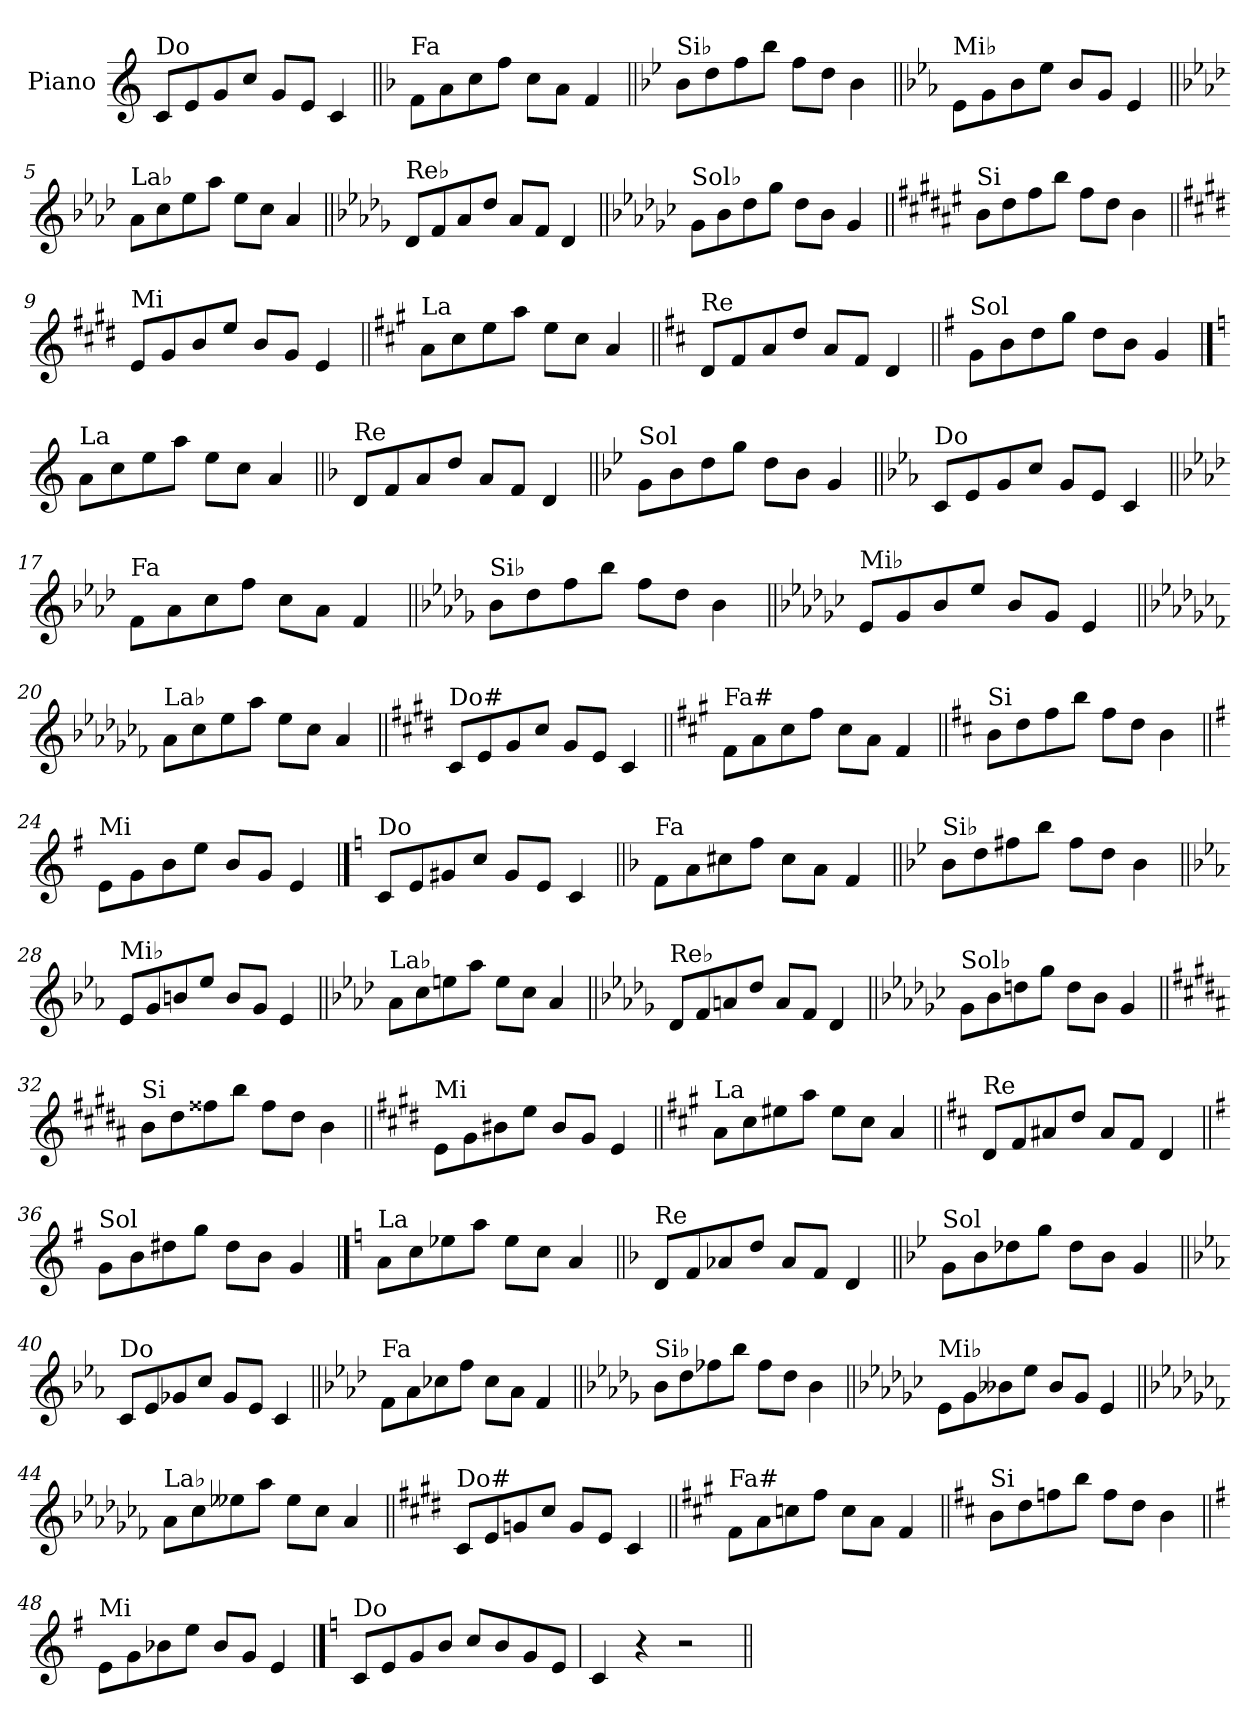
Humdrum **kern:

**kern
*part1
*staff1
*I"Piano
*I'Pno.
*clefG2
*k[]
=1
!LO:TX:a:t=Do
8c/L
8e/
8g/
8cc/J
8g/L
8e/J
4c/
=2||
*k[b-]
!LO:TX:a:t=Fa
8f\L
8a\
8cc\
8ff\J
8cc\L
8a\J
4f/
=3||
*k[b-e-]
!LO:TX:a:t=Si♭
8b-\L
8dd\
8ff\
8bb-\J
8ff\L
8dd\J
4b-\
=4||
*k[b-e-a-]
!LO:TX:a:t=Mi♭
8e-\L
8g\
8b-\
8ee-\J
8b-/L
8g/J
4e-/
!!LO:LB:g=z
=5||
*k[b-e-a-d-]
!LO:TX:a:t=La♭
8a-\L
8cc\
8ee-\
8aa-\J
8ee-\L
8cc\J
4a-/
=6||
*k[b-e-a-d-g-]
!LO:TX:a:t=Re♭
8d-/L
8f/
8a-/
8dd-/J
8a-/L
8f/J
4d-/
=7||
*k[b-e-a-d-g-c-]
!LO:TX:a:t=Sol♭
8g-\L
8b-\
8dd-\
8gg-\J
8dd-\L
8b-\J
4g-/
=8||
*k[f#c#g#d#a#e#]
!LO:TX:a:t=Si
8b\L
8dd#\
8ff#\
8bb\J
8ff#\L
8dd#\J
4b\
!!LO:LB:g=z
=9||
*k[f#c#g#d#]
!LO:TX:a:t=Mi
8e/L
8g#/
8b/
8ee/J
8b/L
8g#/J
4e/
=10||
*k[f#c#g#]
!LO:TX:a:t=La
8a\L
8cc#\
8ee\
8aa\J
8ee\L
8cc#\J
4a/
=11||
*k[f#c#]
!LO:TX:a:t=Re
8d/L
8f#/
8a/
8dd/J
8a/L
8f#/J
4d/
=12||
*k[f#]
!LO:TX:a:t=Sol
8g\L
8b\
8dd\
8gg\J
8dd\L
8b\J
4g/
!!LO:LB:g=z
==13
*k[]
!LO:TX:a:t=La
8a\L
8cc\
8ee\
8aa\J
8ee\L
8cc\J
4a/
=14||
*k[b-]
!LO:TX:a:t=Re
8d/L
8f/
8a/
8dd/J
8a/L
8f/J
4d/
=15||
*k[b-e-]
!LO:TX:a:t=Sol
8g\L
8b-\
8dd\
8gg\J
8dd\L
8b-\J
4g/
=16||
*k[b-e-a-]
!LO:TX:a:t=Do
8c/L
8e-/
8g/
8cc/J
8g/L
8e-/J
4c/
!!LO:LB:g=z
=17||
*k[b-e-a-d-]
!LO:TX:a:t=Fa
8f\L
8a-\
8cc\
8ff\J
8cc\L
8a-\J
4f/
=18||
*k[b-e-a-d-g-]
!LO:TX:a:t=Si♭
8b-\L
8dd-\
8ff\
8bb-\J
8ff\L
8dd-\J
4b-\
=19||
*k[b-e-a-d-g-c-]
!LO:TX:a:t=Mi♭
8e-/L
8g-/
8b-/
8ee-/J
8b-/L
8g-/J
4e-/
=20||
*k[b-e-a-d-g-c-f-]
!LO:TX:a:t=La♭
8a-\L
8cc-\
8ee-\
8aa-\J
8ee-\L
8cc-\J
4a-/
!!LO:LB:g=z
=21||
*k[f#c#g#d#]
!LO:TX:a:t=Do#
8c#/L
8e/
8g#/
8cc#/J
8g#/L
8e/J
4c#/
=22||
*k[f#c#g#]
!LO:TX:a:t=Fa#
8f#\L
8a\
8cc#\
8ff#\J
8cc#\L
8a\J
4f#/
=23||
*k[f#c#]
!LO:TX:a:t=Si
8b\L
8dd\
8ff#\
8bb\J
8ff#\L
8dd\J
4b\
=24||
*k[f#]
!LO:TX:a:t=Mi
8e\L
8g\
8b\
8ee\J
8b/L
8g/J
4e/
!!LO:PB:g=z
==25
*k[]
!LO:TX:a:t=Do
8c/L
8e/
8g#X/
8cc/J
8g#/L
8e/J
4c/
=26||
*k[b-]
!LO:TX:a:t=Fa
8f\L
8a\
8cc#X\
8ff\J
8cc#\L
8a\J
4f/
=27||
*k[b-e-]
!LO:TX:a:t=Si♭
8b-\L
8dd\
8ff#X\
8bb-\J
8ff#\L
8dd\J
4b-\
=28||
*k[b-e-a-]
!LO:TX:a:t=Mi♭
8e-/L
8g/
8bn/
8ee-/J
8b/L
8g/J
4e-/
!!LO:LB:g=z
=29||
*k[b-e-a-d-]
!LO:TX:a:t=La♭
8a-\L
8cc\
8een\
8aa-\J
8ee\L
8cc\J
4a-/
=30||
*k[b-e-a-d-g-]
!LO:TX:a:t=Re♭
8d-/L
8f/
8an/
8dd-/J
8a/L
8f/J
4d-/
=31||
*k[b-e-a-d-g-c-]
!LO:TX:a:t=Sol♭
8g-\L
8b-\
8ddn\
8gg-\J
8dd\L
8b-\J
4g-/
=32||
*k[f#c#g#d#a#]
!LO:TX:a:t=Si
8b\L
8dd#\
8ff##X\
8bb\J
8ff##\L
8dd#\J
4b\
!!LO:LB:g=z
=33||
*k[f#c#g#d#]
!LO:TX:a:t=Mi
8e\L
8g#\
8b#X\
8ee\J
8b#/L
8g#/J
4e/
=34||
*k[f#c#g#]
!LO:TX:a:t=La
8a\L
8cc#\
8ee#X\
8aa\J
8ee#\L
8cc#\J
4a/
=35||
*k[f#c#]
!LO:TX:a:t=Re
8d/L
8f#/
8a#X/
8dd/J
8a#/L
8f#/J
4d/
=36||
*k[f#]
!LO:TX:a:t=Sol
8g\L
8b\
8dd#X\
8gg\J
8dd#\L
8b\J
4g/
!!LO:LB:g=z
==37
*k[]
!LO:TX:a:t=La
8a\L
8cc\
8ee-X\
8aa\J
8ee-\L
8cc\J
4a/
=38||
*k[b-]
!LO:TX:a:t=Re
8d/L
8f/
8a-X/
8dd/J
8a-/L
8f/J
4d/
=39||
*k[b-e-]
!LO:TX:a:t=Sol
8g\L
8b-\
8dd-X\
8gg\J
8dd-\L
8b-\J
4g/
=40||
*k[b-e-a-]
!LO:TX:a:t=Do
8c/L
8e-/
8g-X/
8cc/J
8g-/L
8e-/J
4c/
!!LO:LB:g=z
=41||
*k[b-e-a-d-]
!LO:TX:a:t=Fa
8f\L
8a-\
8cc-X\
8ff\J
8cc-\L
8a-\J
4f/
=42||
*k[b-e-a-d-g-]
!LO:TX:a:t=Si♭
8b-\L
8dd-\
8ff-X\
8bb-\J
8ff-\L
8dd-\J
4b-\
=43||
*k[b-e-a-d-g-c-]
!LO:TX:a:t=Mi♭
8e-\L
8g-\
8b--X\
8ee-\J
8b--/L
8g-/J
4e-/
=44||
*k[b-e-a-d-g-c-f-]
!LO:TX:a:t=La♭
8a-\L
8cc-\
8ee--X\
8aa-\J
8ee--\L
8cc-\J
4a-/
!!LO:LB:g=z
=45||
*k[f#c#g#d#]
!LO:TX:a:t=Do#
8c#/L
8e/
8gn/
8cc#/J
8g/L
8e/J
4c#/
=46||
*k[f#c#g#]
!LO:TX:a:t=Fa#
8f#\L
8a\
8ccn\
8ff#\J
8cc\L
8a\J
4f#/
=47||
*k[f#c#]
!LO:TX:a:t=Si
8b\L
8dd\
8ffn\
8bb\J
8ff\L
8dd\J
4b\
=48||
*k[f#]
!LO:TX:a:t=Mi
8e\L
8g\
8b-X\
8ee\J
8b-/L
8g/J
4e/
!!LO:PB:g=z
==49
*k[]
!LO:TX:a:t=Do
8c/L
8e/
8g/
8b/J
8cc/L
8b/
8g/
8e/J
=50
4c/
4r
2r
=||
*-
